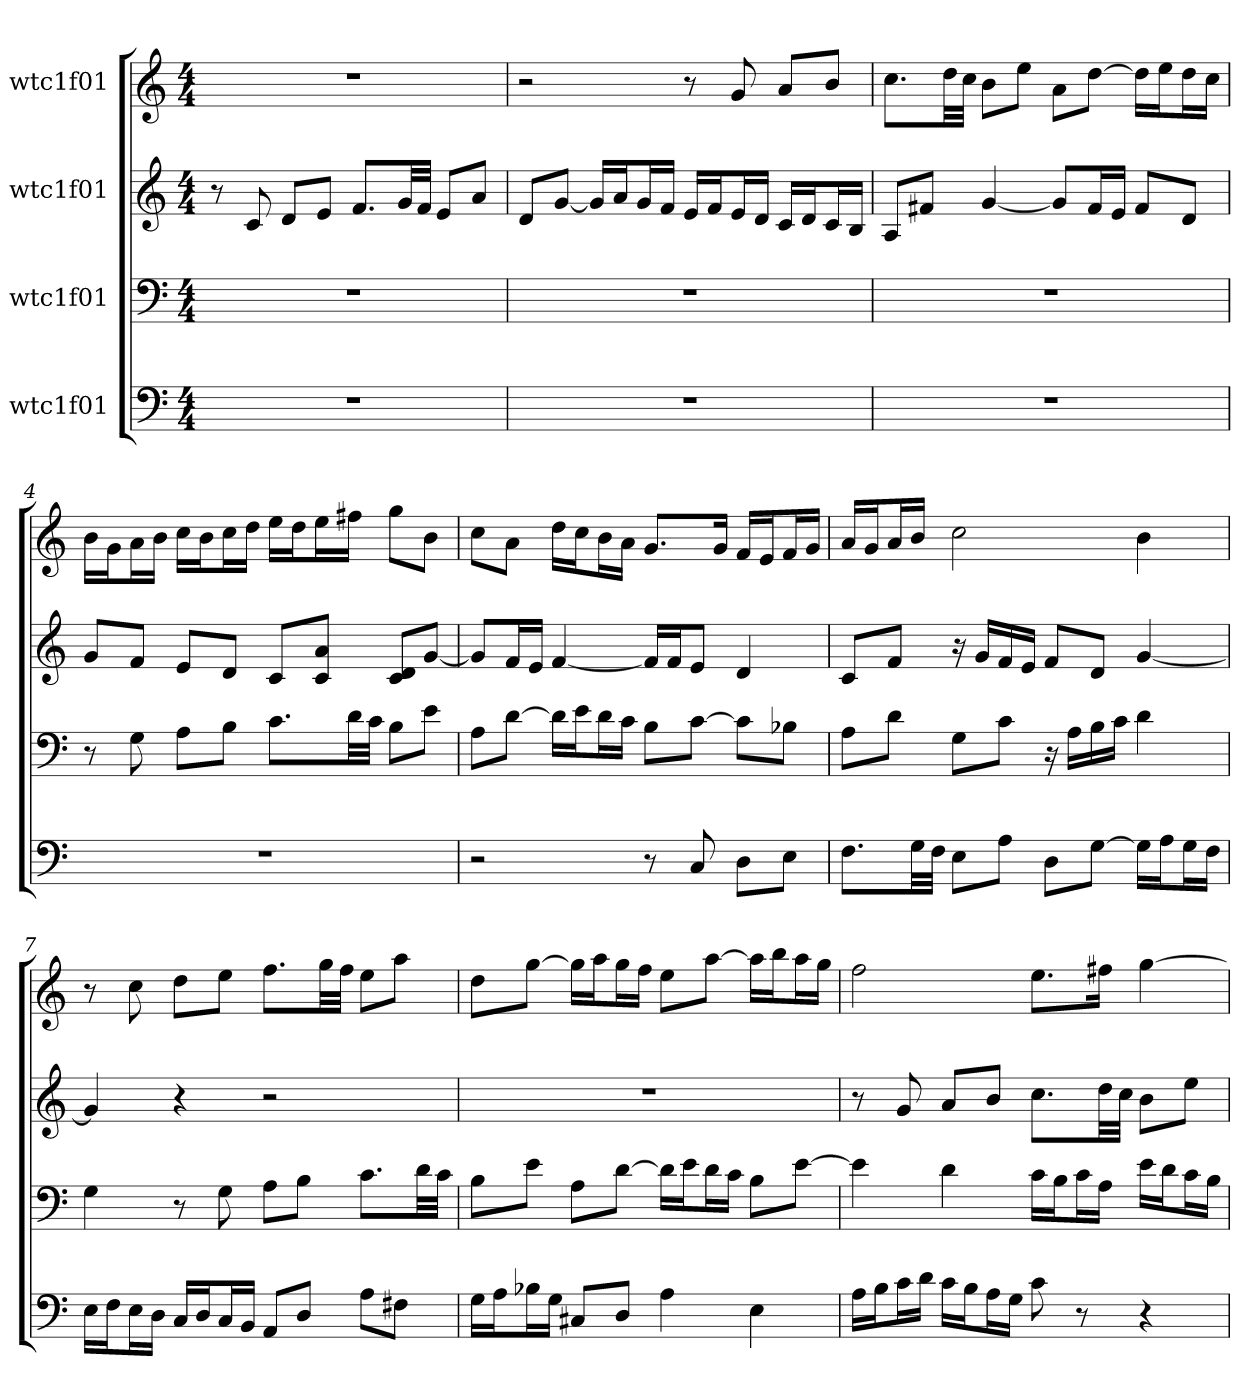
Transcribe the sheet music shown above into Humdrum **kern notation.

**kern	**kern	**kern	**kern
*part4	*part3	*part2	*part1
*staff4	*staff3	*staff2	*staff1
*I"wtc1f01	*I"wtc1f01	*I"wtc1f01	*I"wtc1f01
*clefF4	*clefF4	*clefG2	*clefG2
*k[]	*k[]	*k[]	*k[]
*C:	*C:	*C:	*C:
*M4/4	*M4/4	*M4/4	*M4/4
=1	=1	=1	=1
1r	1r	8r	1r
.	.	8c	.
.	.	8d/L	.
.	.	8e/J	.
.	.	8.f/L	.
.	.	32g/LL	.
.	.	32f/JJJ	.
.	.	8e/L	.
.	.	8a/J	.
=2	=2	=2	=2
1r	1r	8d/L	2r
.	.	[8g/J	.
.	.	16g/LL]	.
.	.	16a/J	.
.	.	16g/L	.
.	.	16f/JJ	.
.	.	16e/LL	8r
.	.	16f/J	.
.	.	16e/L	8g
.	.	16d/JJ	.
.	.	16c/LL	8a/L
.	.	16d/J	.
.	.	16c/L	8b/J
.	.	16B/JJ	.
=3	=3	=3	=3
1r	1r	8A/L	8.cc\L
.	.	8f#/J	.
.	.	.	32dd\LL
.	.	.	32cc\JJJ
.	.	[4g	8b\L
.	.	.	8ee\J
.	.	8g/L]	8a\L
.	.	16f#/L	[8dd\J
.	.	16e/JJ	.
.	.	8f#/L	16dd\LL]
.	.	.	16ee\J
.	.	8d/J	16dd\L
.	.	.	16cc\JJ
=4	=4	=4	=4
1r	8r	8g/L	16b\LL
.	.	.	16g\J
.	8G	8f/J	16a\L
.	.	.	16b\JJ
.	8A\L	8e/L	16cc\LL
.	.	.	16b\J
.	8B\J	8d/J	16cc\L
.	.	.	16dd\JJ
.	8.c\L	8c/L	16ee\LL
.	.	.	16dd\J
.	.	8a/ 8c/J	16ee\L
.	32d\LL	.	16ff#\JJ
.	32c\JJJ	.	.
.	8B\L	8d/ 8c/L	8gg\L
.	8e\J	[8g/J	8b\J
=5	=5	=5	=5
2r	8A\L	8g/L]	8cc\L
.	[8d\J	16f/L	8a\J
.	.	16e/JJ	.
.	16d\LL]	[4f	16dd\LL
.	16e\J	.	16cc\J
.	16d\L	.	16b\L
.	16c\JJ	.	16a\JJ
8r	8B\L	16f/LL]	8.g/L
.	.	16f/J	.
8C	[8c\J	8e/J	.
.	.	.	16g/Jk
8D\L	8c\L]	4d	16f/LL
.	.	.	16e/J
8E\J	8B-\J	.	16f/L
.	.	.	16g/JJ
=6	=6	=6	=6
8.F\L	8A\L	8c/L	16a/LL
.	.	.	16g/J
.	8d\J	8f/J	16a/L
32G\LL	.	.	16b/JJ
32F\JJJ	.	.	.
8E\L	8G\L	16r	2cc
.	.	16g/LL	.
8A\J	8c\J	16f/	.
.	.	16e/JJ	.
8D\L	16r	8f/L	.
.	16A\LL	.	.
[8G\J	16B\	8d/J	.
.	16c\JJ	.	.
16G\LL]	4d	[4g	4b
16A\J	.	.	.
16G\L	.	.	.
16F\JJ	.	.	.
=7	=7	=7	=7
16E\LL	4G	4g]	8r
16F\J	.	.	.
16E\L	.	.	8cc
16D\JJ	.	.	.
16C/LL	8r	4r	8dd\L
16D/J	.	.	.
16C/L	8G	.	8ee\J
16BB/JJ	.	.	.
8AA/L	8A\L	2r	8.ff\L
8D/J	8B\J	.	.
.	.	.	32gg\LL
.	.	.	32ff\JJJ
8A\L	8.c\L	.	8ee\L
8F#\J	.	.	8aa\J
.	32d\LL	.	.
.	32c\JJJ	.	.
=8	=8	=8	=8
16G\LL	8B\L	1r	8dd\L
16A\J	.	.	.
16B-\L	8e\J	.	[8gg\J
16G\JJ	.	.	.
8C#/L	8A\L	.	16gg\LL]
.	.	.	16aa\J
8D/J	[8d\J	.	16gg\L
.	.	.	16ff\JJ
4A	16d\LL]	.	8ee\L
.	16e\J	.	.
.	16d\L	.	[8aa\J
.	16c\JJ	.	.
4E	8B\L	.	16aa\LL]
.	.	.	16bb\J
.	[8e\J	.	16aa\L
.	.	.	16gg\JJ
=9	=9	=9	=9
16A\LL	4e]	8r	2ff
16B\J	.	.	.
16c\L	.	8g	.
16d\JJ	.	.	.
16c\LL	4d	8a/L	.
16B\J	.	.	.
16A\L	.	8b/J	.
16G\JJ	.	.	.
8c	16c\LL	8.cc\L	8.ee\L
.	16B\J	.	.
8r	16c\L	.	.
.	16A\JJ	32dd\LL	16ff#\Jk
.	.	32cc\JJJ	.
4r	16e\LL	8b\L	[4gg
.	16d\J	.	.
.	16c\L	8ee\J	.
.	16B\JJ	.	.
=	=	=	=
*-	*-	*-	*-
